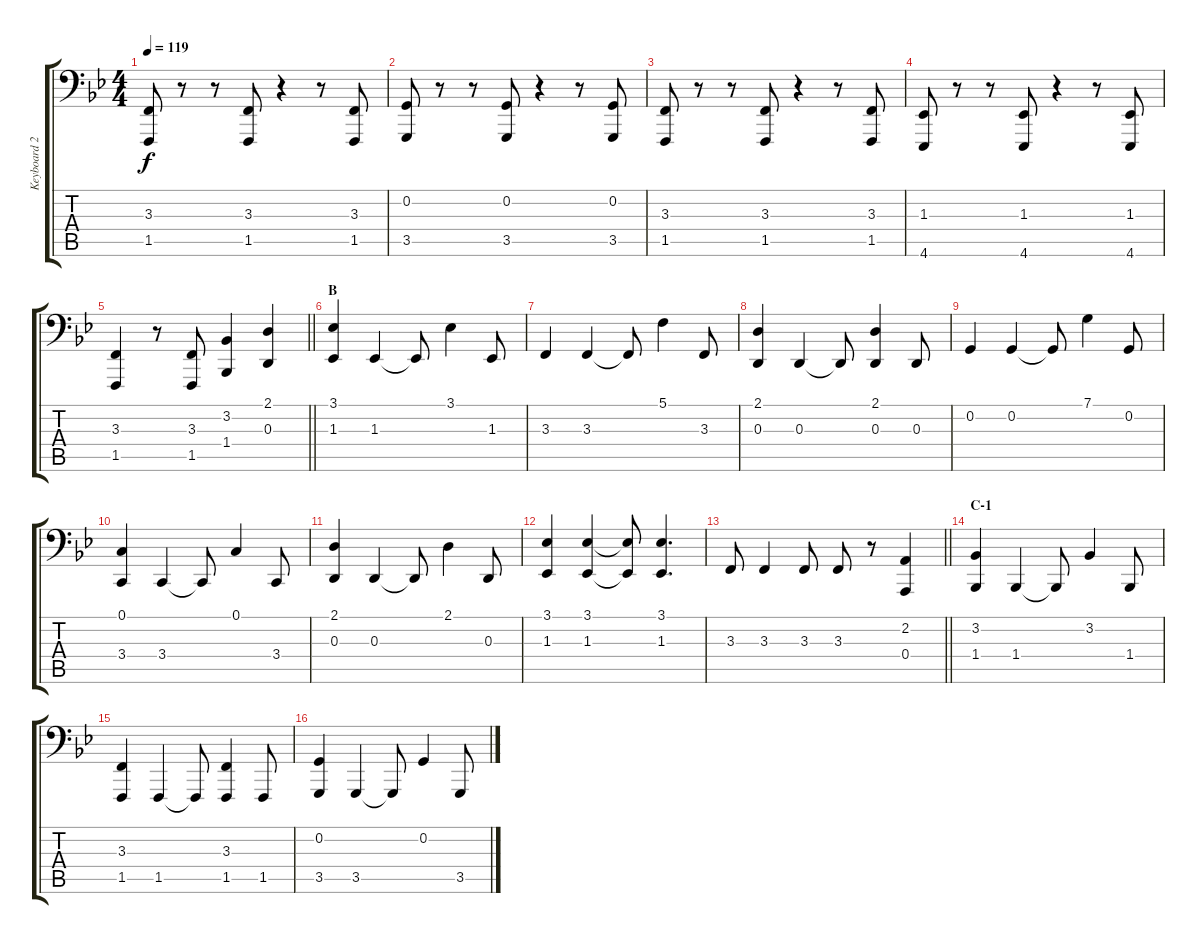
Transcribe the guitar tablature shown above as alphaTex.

\track ("Keyboard 2" "Keyboard 2") {instrument brightacousticpiano}
\staff {score tabs}
\tuning (C3 G2 D2 A1 E1 B0) {hide}
\ts (4 4)
\tempo 119
\clef f4
\ks bb
(3.3 1.5).8{dy f} r.8 r.8 (3.3 1.5).8 r.4 r.8 (3.3 1.5).8 |
(0.2 3.5).8 r.8 r.8 (0.2 3.5).8 r.4 r.8 (0.2 3.5).8 |
(3.3 1.5).8 r.8 r.8 (3.3 1.5).8 r.4 r.8 (3.3 1.5).8 |
(1.3 4.6).8 r.8 r.8 (1.3 4.6).8 r.4 r.8 (1.3 4.6).8 |
\barLineRight lightlight
(3.3 1.5).4 r.8 (3.3 1.5).8 (3.2 1.4).4 (2.1 0.3).4 |
\section ("" "B")
(3.1 1.3).4 1.3.4 1.3{t}.8 3.1.4 1.3.8 |
3.3.4 3.3.4 3.3{t}.8 5.1.4 3.3.8 |
(2.1 0.3).4 0.3.4 0.3{t}.8 (2.1 0.3).4 0.3.8 |
0.2.4 0.2.4 0.2{t}.8 7.1.4 0.2.8 |
(0.1 3.4).4 3.4.4 3.4{t}.8 0.1.4 3.4.8 |
(2.1 0.3).4 0.3.4 0.3{t}.8 2.1.4 0.3.8 |
(3.1 1.3).4 (3.1 1.3).4 (3.1{t} 1.3{t}).8 (3.1 1.3).4{d} |
\barLineRight lightlight
3.3.8 3.3.4 3.3.8 3.3.8 r.8 (2.2 0.4).4 |
\section ("" "C-1")
(3.2 1.4).4 1.4.4 1.4{t}.8 3.2.4 1.4.8 |
(3.3 1.5).4 1.5.4 1.5{t}.8 (3.3 1.5).4 1.5.8 |
(0.2 3.5).4 3.5.4 3.5{t}.8 0.2.4 3.5.8
